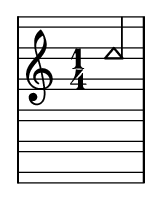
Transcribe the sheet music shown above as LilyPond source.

\version "2.14.0"

\header {
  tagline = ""
}

\paper {
  #(set-paper-size "a10")
}

%Customizing note head stencils based on pitch
%Defining stencils

upTriangle =
#(ly:make-stencil 
	(list 'embedded-ps
    "gsave
      currentpoint translate
      newpath
      -.1875 -.5 moveto
      .65625 .5 lineto
      1.5 -.5 lineto
      closepath
      fill
      grestore" )
    (cons -.1875 1.5)
    (cons -.5 .5)
)

downTriangle =
#(ly:make-stencil 
	(list 'embedded-ps
    "gsave
      currentpoint translate

      newpath
      .08 .34 moveto
      .65625 -.4 lineto
      1.2325 .34 lineto
      closepath
      0.12 setlinewidth
      stroke      

      newpath
      -.0775 .43 moveto
      .65625 -.43 lineto
      1.39 .43 lineto
      closepath
      0.1 setlinewidth
      stroke      
	  
	  newpath
      -.1675 .48 moveto
      .65625 -.48 lineto
      1.48 .48 lineto
      closepath
      0.04 setlinewidth
      stroke

      grestore" )
    (cons -.1875 1.5)
    (cons -.5 .5)
)

upTriLgr = 
#(ly:make-stencil 
	(list 'embedded-ps
    "gsave
      currentpoint translate
      newpath
      -.1875 -.5 moveto
      .65625 .5 lineto
      1.5 -.5 lineto
      closepath
      fill
	  newpath
	  -.5 0 moveto
	  1.8 0 lineto
      closepath
      .19 setlinewidth
      stroke  
      grestore" )
    (cons -.1875 1.5)
    (cons -.5 .5)
)

downTriLgr =
#(ly:make-stencil 
	(list 'embedded-ps
    "gsave
      currentpoint translate
      newpath
      .08 .34 moveto
      .65625 -.4 lineto
      1.2325 .34 lineto
      closepath
      0.12 setlinewidth
      stroke      
      newpath
      -.0775 .43 moveto
      .65625 -.43 lineto
      1.39 .43 lineto
      closepath
      0.1 setlinewidth
      stroke      
	  newpath
      -.1675 .48 moveto
      .65625 -.48 lineto
      1.48 .48 lineto
      closepath
      0.04 setlinewidth
      stroke
	  newpath
	  -.5 0 moveto
	  1.8 0 lineto
      closepath
      .19 setlinewidth
      stroke  
      grestore" )
    (cons -.1875 1.5)
    (cons -.5 .5)
)

%Based on the pitch's semitone, which note head
#(define (semitone-to-stencil semitone)
         (let ((s (modulo semitone 12)))
         	(case s
		((11) upTriLgr)
		((0) downTriLgr)
		(else (if (= (remainder semitone 2) 0) downTriangle upTriangle))
	))
)

%Get the pitch from the grob, convert to semitone, and send it on
#(define (stencil-notehead grob)
   (semitone-to-stencil 
	 (ly:pitch-semitones (ly:event-property (event-cause grob) 'pitch))))


%Begin stem attachment adjustment code
%Assign stem attachment values to variables

upTriUpStem 	= #'(1 . -1)
upTridownStem 	= #'(1 . .9)
downTriUpStem	= #'(1 . .9)
downTriDownStem	= #'(1 . -1)

%Based on the pitch, is the stem up or down, 
%Then based on pitch is the note head an up or down triangle

#(define (pitch-to-stem pitch stemdir)
	(if (= (modulo (ly:pitch-semitones pitch) 2) 1) 
		(if (= UP stemdir) upTriUpStem upTridownStem)		
		(if (= DOWN stemdir) downTriDownStem downTriUpStem)
	)
)

%Get the stem from notehead grob
#(define (notehead-get-notecolumn nhgrob)
   (ly:grob-parent nhgrob X))

#(define (notehead-get-stem nhgrob)
   (let ((notecolumn (notehead-get-notecolumn nhgrob)))
     (ly:grob-object notecolumn 'stem)))

%Get the pitch and stem direction from the grob and send it on
#(define (stem-adjuster nhgrob)
	(pitch-to-stem
	    (ly:event-property (event-cause nhgrob) 'pitch) 
		(ly:grob-property (notehead-get-stem nhgrob) 'direction) ))

%Begin double-stem for half note code
#(define (doubleStemmer grob)
   (if (= 1 (ly:grob-property grob 'duration-log))

		(ly:stencil-combine-at-edge
              (ly:stem::print grob)
              X
              (- (ly:grob-property grob 'direction))
              (ly:stem::print grob)
              -.42 0) ;; note: use .15 for other side

		(ly:stem::print grob)
	)
)

%End customization scripts


upTriangleEmpty =
#(ly:make-stencil 
	(list 'embedded-ps
    "gsave
      currentpoint translate
      newpath
      -.1875 -.5 moveto
      .65625 .5 lineto
      1.5 -.5 lineto
      closepath
      0.19 setlinewidth
      stroke
      grestore" )
    (cons -.1875 1.5)
    (cons -.5 .5)
)

upTriangleFull =
#(ly:make-stencil 
	(list 'embedded-ps
    "gsave
      currentpoint translate
      newpath
      -.1875 -.5 moveto
      .65625 .5 lineto
      1.5 -.5 lineto
      closepath
      fill
      grestore" )
    (cons -.1875 1.5)
    (cons -.5 .5)
)

downTriangleEmpty =
#(ly:make-stencil 
	(list 'embedded-ps
    "gsave
      currentpoint translate

      newpath
      .08 .34 moveto
      .65625 -.4 lineto
      1.2325 .34 lineto
      closepath
      0.12 setlinewidth
      stroke      

      newpath
      -.0775 .43 moveto
      .65625 -.43 lineto
      1.39 .43 lineto
      closepath
      0.1 setlinewidth
      stroke      
	  
	  newpath
      -.1675 .48 moveto
      .65625 -.48 lineto
      1.48 .48 lineto
      closepath
      0.04 setlinewidth
      stroke

      grestore" )
    (cons -.1875 1.5)
    (cons -.5 .5)
)

downTriangleFull =
#(ly:make-stencil 
	(list 'embedded-ps
    "gsave
      currentpoint translate

      newpath
      .08 .34 moveto
      .65625 -.4 lineto
      1.2325 .34 lineto
      closepath
      0.12 setlinewidth
      stroke      

      newpath
      -.0775 .43 moveto
      .65625 -.43 lineto
      1.39 .43 lineto
      closepath
      0.1 setlinewidth
      stroke      
	  
	  newpath
      -.1675 .48 moveto
      .65625 -.48 lineto
      1.48 .48 lineto
      closepath
      fill

      grestore" )
    (cons -.1875 1.5)
    (cons -.5 .5)
)

upTriLgr = 
#(ly:make-stencil 
	(list 'embedded-ps
    "gsave
      currentpoint translate
      newpath
      -.1875 -.5 moveto
      .65625 .5 lineto
      1.5 -.5 lineto
      closepath
      0.19 setlinewidth
      stroke
	  newpath
	  -.5 0 moveto
	  1.8 0 lineto
      closepath
      .19 setlinewidth
      stroke  
      grestore" )
    (cons -.1875 1.5)
    (cons -.5 .5)
)

downTriLgr =
#(ly:make-stencil 
	(list 'embedded-ps
    "gsave
      currentpoint translate
      newpath
      .08 .34 moveto
      .65625 -.4 lineto
      1.2325 .34 lineto
      closepath
      0.12 setlinewidth
      stroke      
      newpath
      -.0775 .43 moveto
      .65625 -.43 lineto
      1.39 .43 lineto
      closepath
      0.1 setlinewidth
      stroke      
	  newpath
      -.1675 .48 moveto
      .65625 -.48 lineto
      1.48 .48 lineto
      closepath
      0.04 setlinewidth
      stroke
	  newpath
	  -.5 0 moveto
	  1.8 0 lineto
      closepath
      .19 setlinewidth
      stroke  
      grestore" )
    (cons -.1875 1.5)
    (cons -.5 .5)
)

%Based on the pitch's semitone, which note head
#(define (semitone-to-stencil semitone)
         (let ((s (modulo semitone 12)))
         	(case s
		((11) upTriLgr)
		((0) downTriLgr)
                ((2 4) downTriangleEmpty)
                ((5 7 9) upTriangleEmpty)
                ((1 3) upTriangleFull)
                ((6 8 10) downTriangleFull)
	))
)

%Get the pitch from the grob, convert to semitone, and send it on
#(define (stencil-notehead grob)
   (semitone-to-stencil 
	 (ly:pitch-semitones (ly:event-property (event-cause grob) 'pitch))))


%Begin stem attachment adjustment code
%Assign stem attachment values to variables

upTriUpStem 	= #'(1 . -1)
upTridownStem 	= #'(1 . .9)
downTriUpStem	= #'(1 . .9)
downTriDownStem	= #'(1 . -1)

%Based on the pitch, is the stem up or down, 
%Then based on pitch is the note head an up or down triangle

#(define (pitch-to-stem pitch stemdir)
	(if (= (modulo (ly:pitch-semitones pitch) 2) 1) 
		(if (= UP stemdir) upTriUpStem upTridownStem)		
		(if (= DOWN stemdir) downTriDownStem downTriUpStem)
	)
)

%Get the stem from notehead grob
#(define (notehead-get-notecolumn nhgrob)
   (ly:grob-parent nhgrob X))

#(define (notehead-get-stem nhgrob)
   (let ((notecolumn (notehead-get-notecolumn nhgrob)))
     (ly:grob-object notecolumn 'stem)))

%Get the pitch and stem direction from the grob and send it on
#(define (stem-adjuster nhgrob)
	(pitch-to-stem
	    (ly:event-property (event-cause nhgrob) 'pitch) 
		(ly:grob-property (notehead-get-stem nhgrob) 'direction) ))

%Begin double-stem for half note code
#(define (doubleStemmer grob)
   (if (= 1 (ly:grob-property grob 'duration-log))

		(ly:stencil-combine-at-edge
              (ly:stem::print grob)
              X
              (- (ly:grob-property grob 'direction))
              (ly:stem::print grob)
              -.42 0) ;; note: use .15 for other side

		(ly:stem::print grob)
	)
)

%End customization scripts

down = {
      \override Stem #'direction = #DOWN     
}

up = {
      \override Stem #'direction = #UP
}

nl = {
      \once \override Score.RehearsalMark #'transparent = ##t
      \mark "C"
}

tn = {
  \override Staff.StaffSymbol #'line-positions = #'(10 8 4 2 -2 -4 -8 -10 -14 -16 -20 -22)
  \override NoteHead #'stem-attachment = #stem-adjuster
  \override NoteHead #'stencil = #stencil-notehead
  \override Stem #'stencil = #doubleStemmer
}

notes = \relative c {
      \time 1/4
      \autoBeamOff

      \up
      f''4
}

\new Staff \with {
  \remove "Accidental_engraver"
  \remove "Key_engraver" 
  staffLineLayoutFunction = #(lambda (p) (floor (/ (+ (ly:pitch-semitones p) 1) 2)))
  middleCPosition = #-6
  clefGlyph = #"clefs.G"
  clefPosition = #(+ -6 4)
}
{
  \tn
  \notes 
}


